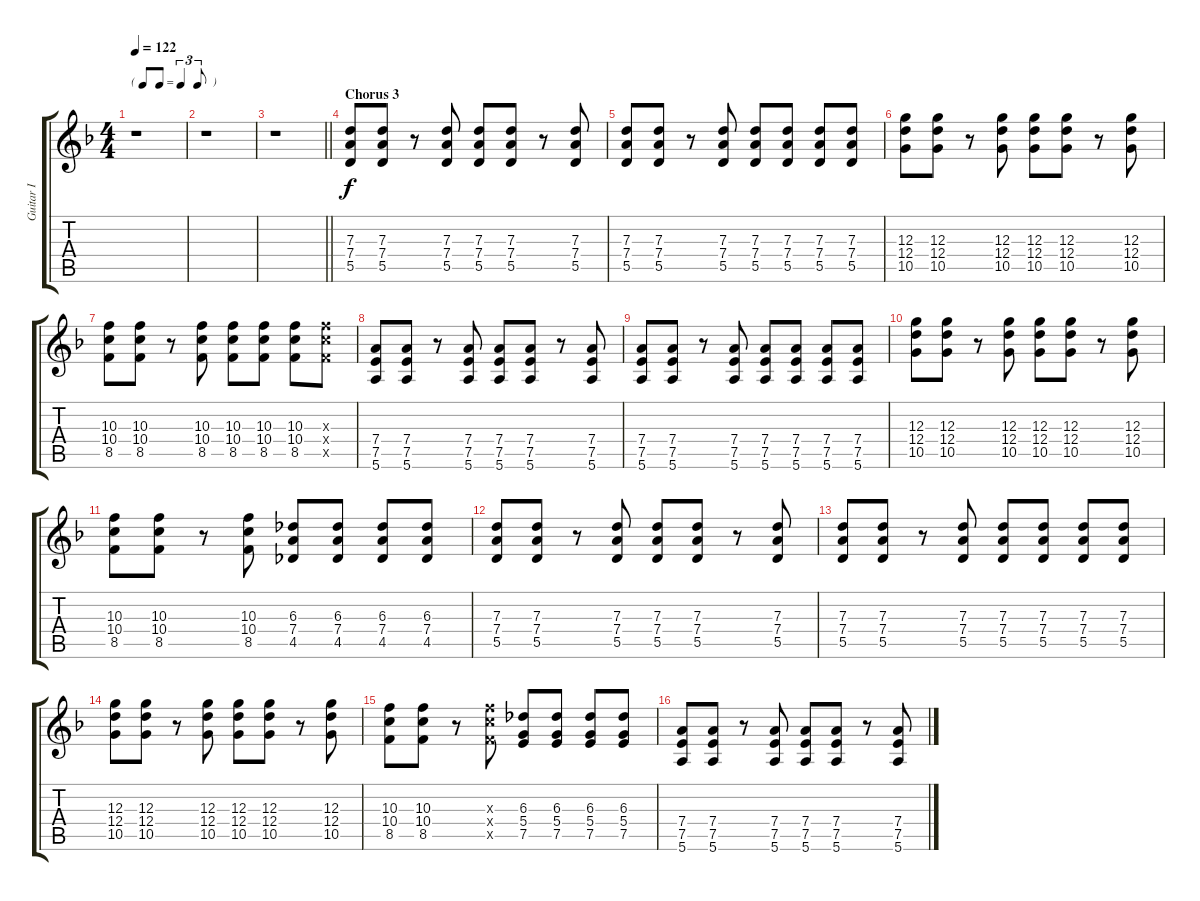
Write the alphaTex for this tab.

\track ("Guitar I" "Guitar I") {instrument overdrivenguitar}
\staff {score tabs}
\tuning (E4 B3 G3 D3 A2 E2) {hide}
\ts (4 4)
\tf triplet8th
\tempo 122
\clef g2
\ks dminor
r.1{dy f} |
r.1 |
\barLineRight lightlight
r.1 |
\section ("" "Chorus 3")
(7.3 7.4 5.5).8 (7.3 7.4 5.5).8 r.8 (7.3 7.4 5.5).8 (7.3 7.4 5.5).8 (7.3 7.4 5.5).8 r.8 (7.3 7.4 5.5).8 |
(7.3 7.4 5.5).8 (7.3 7.4 5.5).8 r.8 (7.3 7.4 5.5).8 (7.3 7.4 5.5).8 (7.3 7.4 5.5).8 (7.3 7.4 5.5).8 (7.3 7.4 5.5).8 |
(12.3 12.4 10.5).8 (12.3 12.4 10.5).8 r.8 (12.3 12.4 10.5).8 (12.3 12.4 10.5).8 (12.3 12.4 10.5).8 r.8 (12.3 12.4 10.5).8 |
(10.3 10.4 8.5).8 (10.3 10.4 8.5).8 r.8 (10.3 10.4 8.5).8 (10.3 10.4 8.5).8 (10.3 10.4 8.5).8 (10.3 10.4 8.5).8 (10.3{x} 10.4{x} 8.5{x}).8 |
(7.4 7.5 5.6).8 (7.4 7.5 5.6).8 r.8 (7.4 7.5 5.6).8 (7.4 7.5 5.6).8 (7.4 7.5 5.6).8 r.8 (7.4 7.5 5.6).8 |
(7.4 7.5 5.6).8 (7.4 7.5 5.6).8 r.8 (7.4 7.5 5.6).8 (7.4 7.5 5.6).8 (7.4 7.5 5.6).8 (7.4 7.5 5.6).8 (7.4 7.5 5.6).8 |
(12.3 12.4 10.5).8 (12.3 12.4 10.5).8 r.8 (12.3 12.4 10.5).8 (12.3 12.4 10.5).8 (12.3 12.4 10.5).8 r.8 (12.3 12.4 10.5).8 |
(10.3 10.4 8.5).8 (10.3 10.4 8.5).8 r.8 (10.3 10.4 8.5).8 (6.3 7.4 4.5).8 (6.3 7.4 4.5).8 (6.3 7.4 4.5).8 (6.3 7.4 4.5).8 |
(7.3 7.4 5.5).8 (7.3 7.4 5.5).8 r.8 (7.3 7.4 5.5).8 (7.3 7.4 5.5).8 (7.3 7.4 5.5).8 r.8 (7.3 7.4 5.5).8 |
(7.3 7.4 5.5).8 (7.3 7.4 5.5).8 r.8 (7.3 7.4 5.5).8 (7.3 7.4 5.5).8 (7.3 7.4 5.5).8 (7.3 7.4 5.5).8 (7.3 7.4 5.5).8 |
(12.3 12.4 10.5).8 (12.3 12.4 10.5).8 r.8 (12.3 12.4 10.5).8 (12.3 12.4 10.5).8 (12.3 12.4 10.5).8 r.8 (12.3 12.4 10.5).8 |
(10.3 10.4 8.5).8 (10.3 10.4 8.5).8 r.8 (10.3{x} 10.4{x} 8.5{x}).8 (6.3 5.4 7.5).8 (6.3 5.4 7.5).8 (6.3 5.4 7.5).8 (6.3 5.4 7.5).8 |
(7.4 7.5 5.6).8 (7.4 7.5 5.6).8 r.8 (7.4 7.5 5.6).8 (7.4 7.5 5.6).8 (7.4 7.5 5.6).8 r.8 (7.4 7.5 5.6).8
